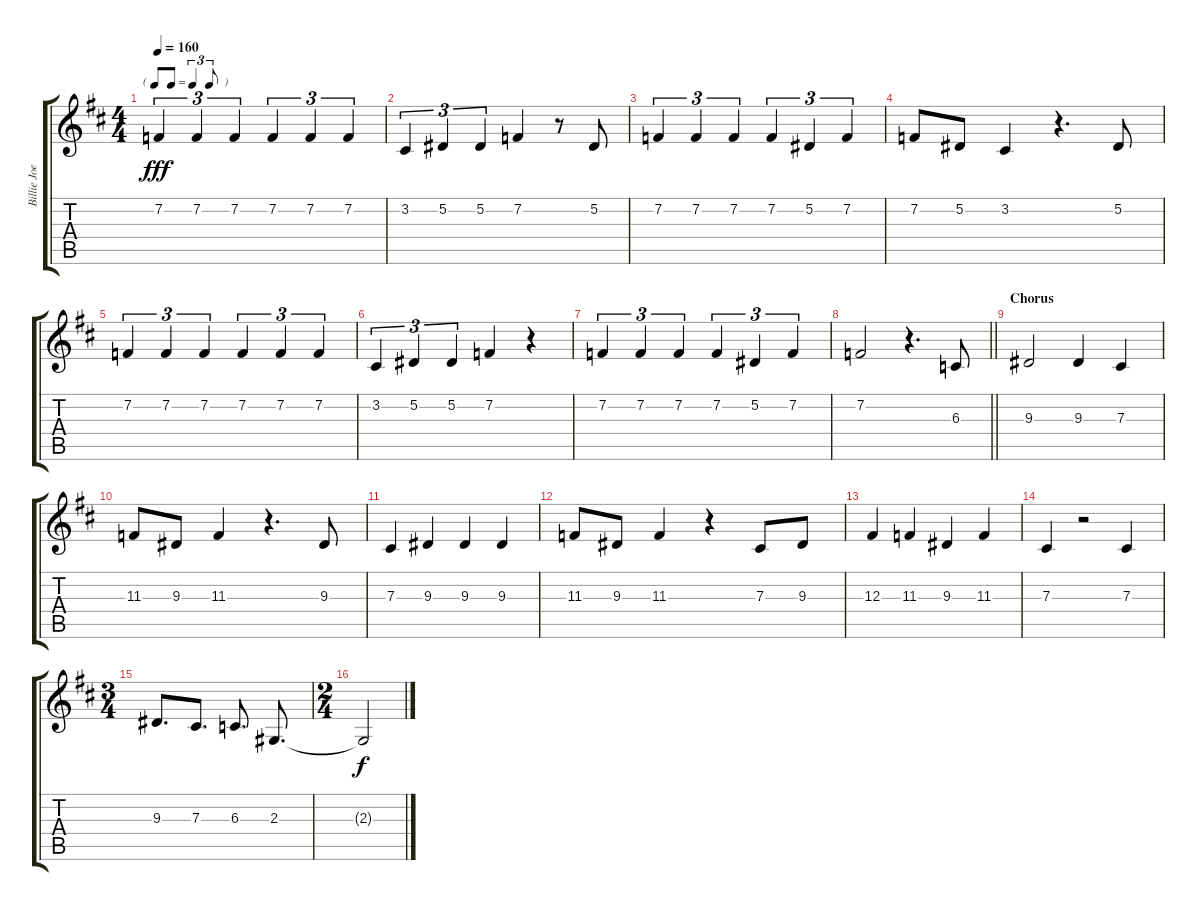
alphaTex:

\track ("Billie Joe (Vocals)" "Billie Joe") {instrument lead2sawtooth}
\staff {score tabs}
\tuning (Eb4 Bb3 Gb3 Db3 Ab2 Eb2) {hide}
\ts (4 4)
\tf triplet8th
\tempo 160
\clef g2
\ks d
7.2.4{tu (3 2) dy fff} 7.2.4{tu (3 2)} 7.2.4{tu (3 2)} 7.2.4{tu (3 2)} 7.2.4{tu (3 2)} 7.2.4{tu (3 2)} |
3.2.4{tu (3 2)} 5.2.4{tu (3 2)} 5.2.4{tu (3 2)} 7.2.4 r.8 5.2.8 |
7.2.4{tu (3 2)} 7.2.4{tu (3 2)} 7.2.4{tu (3 2)} 7.2.4{tu (3 2)} 5.2.4{tu (3 2)} 7.2.4{tu (3 2)} |
7.2.8 5.2.8 3.2.4 r.4{d} 5.2.8 |
7.2.4{tu (3 2)} 7.2.4{tu (3 2)} 7.2.4{tu (3 2)} 7.2.4{tu (3 2)} 7.2.4{tu (3 2)} 7.2.4{tu (3 2)} |
3.2.4{tu (3 2)} 5.2.4{tu (3 2)} 5.2.4{tu (3 2)} 7.2.4 r.4 |
7.2.4{tu (3 2)} 7.2.4{tu (3 2)} 7.2.4{tu (3 2)} 7.2.4{tu (3 2)} 5.2.4{tu (3 2)} 7.2.4{tu (3 2)} |
\barLineRight lightlight
7.2.2 r.4{d} 6.3.8 |
\section ("" "Chorus")
9.3.2 9.3.4 7.3.4 |
11.3.8 9.3.8 11.3.4 r.4{d} 9.3.8 |
7.3.4 9.3.4 9.3.4 9.3.4 |
11.3.8 9.3.8 11.3.4 r.4 7.3.8 9.3.8 |
12.3.4 11.3.4 9.3.4 11.3.4 |
7.3.4 r.2 7.3.4 |
\ts (3 4)
9.3.8{d} 7.3.8{d} 6.3.8{d} 2.3.8{d} |
\ts (2 4)
2.3{t}.2{dy f}
